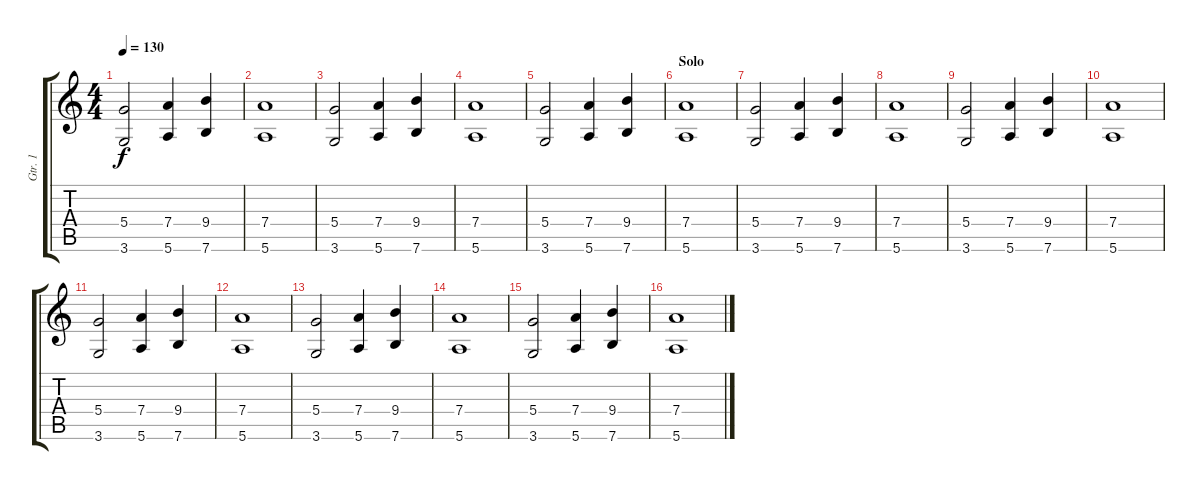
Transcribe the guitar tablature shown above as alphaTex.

\track ("Gtr. 1" "Gtr. 1") {instrument overdrivenguitar}
\staff {score tabs}
\tuning (E4 B3 G3 D3 A2 E2) {hide}
\ts (4 4)
\tempo 130
\clef g2
\ks c
(5.4 3.6).2{dy f} (7.4 5.6).4 (9.4 7.6).4 |
(7.4 5.6).1 |
(5.4 3.6).2 (7.4 5.6).4 (9.4 7.6).4 |
(7.4 5.6).1 |
(5.4 3.6).2 (7.4 5.6).4 (9.4 7.6).4 |
\section ("" "Solo")
(7.4 5.6).1 |
(5.4 3.6).2 (7.4 5.6).4 (9.4 7.6).4 |
(7.4 5.6).1 |
(5.4 3.6).2 (7.4 5.6).4 (9.4 7.6).4 |
(7.4 5.6).1 |
(5.4 3.6).2 (7.4 5.6).4 (9.4 7.6).4 |
(7.4 5.6).1 |
(5.4 3.6).2 (7.4 5.6).4 (9.4 7.6).4 |
(7.4 5.6).1 |
(5.4 3.6).2 (7.4 5.6).4 (9.4 7.6).4 |
(7.4 5.6).1
